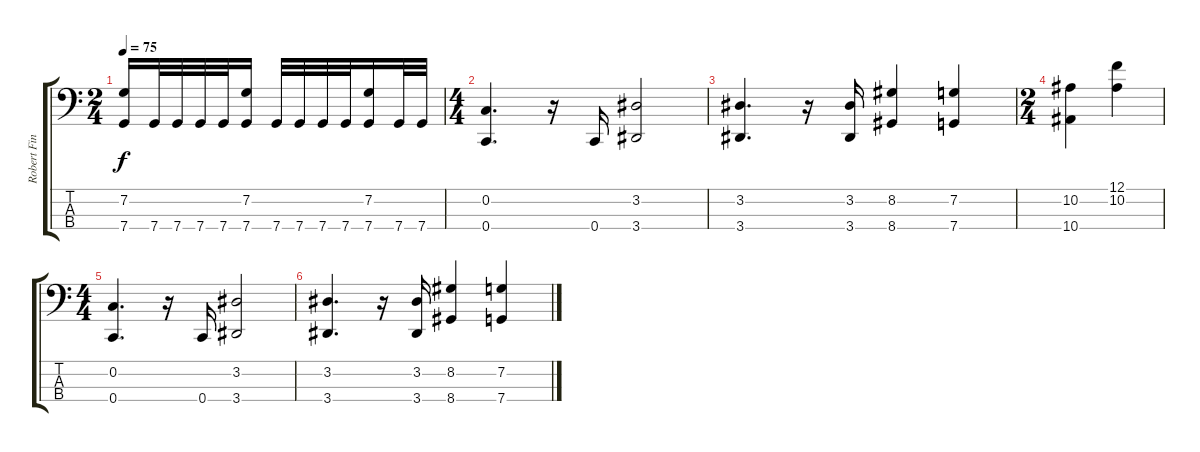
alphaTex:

\track ("Robert Finger" "Robert Fin") {instrument electricbassfinger}
\staff {score tabs}
\tuning (F2 C2 G1 C1) {hide}
\ts (2 4)
\tempo 75
\clef f4
\ks c
(7.2 7.4).16{dy f} 7.4.32 7.4.32 7.4.32 7.4.32 (7.2 7.4).16 7.4.32 7.4.32 7.4.32 7.4.32 (7.2 7.4).16 7.4.32 7.4.32 |
\ts (4 4)
(0.2 0.4).4{d} r.16 0.4.16 (3.2 3.4).2 |
(3.2 3.4).4{d} r.16 (3.2 3.4).16 (8.2 8.4).4 (7.2 7.4).4 |
\ts (2 4)
(10.2 10.4).4 (12.1 10.2).4 |
\ts (4 4)
(0.2 0.4).4{d} r.16 0.4.16 (3.2 3.4).2 |
(3.2 3.4).4{d} r.16 (3.2 3.4).16 (8.2 8.4).4 (7.2 7.4).4
